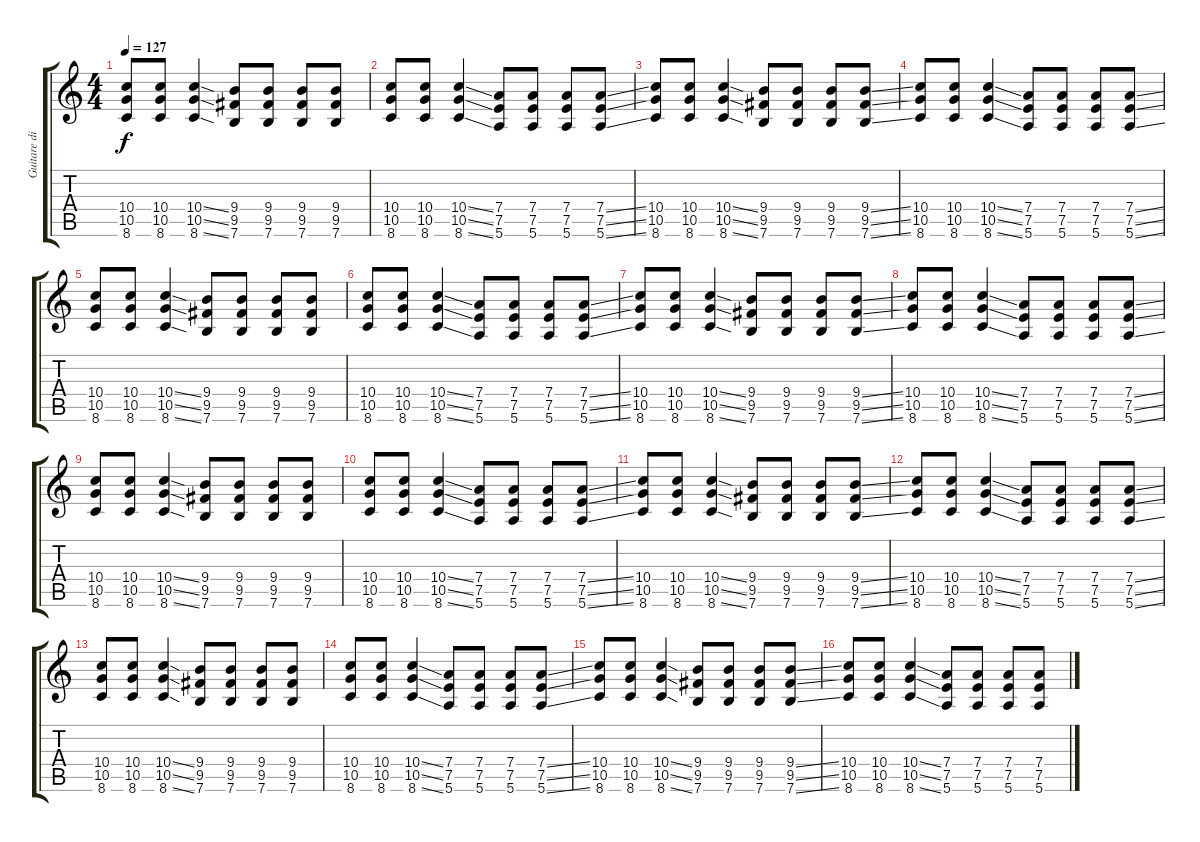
\track ("Guitare disto" "Guitare di") {instrument overdrivenguitar}
\staff {score tabs}
\tuning (E4 B3 G3 D3 A2 E2) {hide}
\ts (4 4)
\tempo 127
\clef g2
\ks c
(10.4 10.5 8.6).8{dy f} (10.4 10.5 8.6).8 (10.4{ss} 10.5{ss} 8.6{ss}).4 (9.4 9.5 7.6).8 (9.4 9.5 7.6).8 (9.4 9.5 7.6).8 (9.4 9.5 7.6).8 |
(10.4 10.5 8.6).8{volume 10} (10.4 10.5 8.6).8 (10.4{ss} 10.5{ss} 8.6{ss}).4 (7.4 7.5 5.6).8 (7.4 7.5 5.6).8 (7.4 7.5 5.6).8 (7.4{ss} 7.5{ss} 5.6{ss}).8 |
(10.4 10.5 8.6).8 (10.4 10.5 8.6).8 (10.4{ss} 10.5{ss} 8.6{ss}).4 (9.4 9.5 7.6).8 (9.4 9.5 7.6).8 (9.4 9.5 7.6).8 (9.4{ss} 9.5{ss} 7.6{ss}).8 |
(10.4 10.5 8.6).8 (10.4 10.5 8.6).8 (10.4{ss} 10.5{ss} 8.6{ss}).4 (7.4 7.5 5.6).8 (7.4 7.5 5.6).8 (7.4 7.5 5.6).8 (7.4{ss} 7.5{ss} 5.6{ss}).8 |
(10.4 10.5 8.6).8 (10.4 10.5 8.6).8 (10.4{ss} 10.5{ss} 8.6{ss}).4 (9.4 9.5 7.6).8 (9.4 9.5 7.6).8 (9.4 9.5 7.6).8 (9.4 9.5 7.6).8 |
(10.4 10.5 8.6).8{volume 10} (10.4 10.5 8.6).8 (10.4{ss} 10.5{ss} 8.6{ss}).4 (7.4 7.5 5.6).8 (7.4 7.5 5.6).8 (7.4 7.5 5.6).8 (7.4{ss} 7.5{ss} 5.6{ss}).8 |
(10.4 10.5 8.6).8 (10.4 10.5 8.6).8 (10.4{ss} 10.5{ss} 8.6{ss}).4 (9.4 9.5 7.6).8 (9.4 9.5 7.6).8 (9.4 9.5 7.6).8 (9.4{ss} 9.5{ss} 7.6{ss}).8 |
(10.4 10.5 8.6).8 (10.4 10.5 8.6).8 (10.4{ss} 10.5{ss} 8.6{ss}).4 (7.4 7.5 5.6).8 (7.4 7.5 5.6).8 (7.4 7.5 5.6).8 (7.4{ss} 7.5{ss} 5.6{ss}).8 |
(10.4 10.5 8.6).8 (10.4 10.5 8.6).8 (10.4{ss} 10.5{ss} 8.6{ss}).4 (9.4 9.5 7.6).8 (9.4 9.5 7.6).8 (9.4 9.5 7.6).8 (9.4 9.5 7.6).8 |
(10.4 10.5 8.6).8{volume 10} (10.4 10.5 8.6).8 (10.4{ss} 10.5{ss} 8.6{ss}).4 (7.4 7.5 5.6).8 (7.4 7.5 5.6).8 (7.4 7.5 5.6).8 (7.4{ss} 7.5{ss} 5.6{ss}).8 |
(10.4 10.5 8.6).8 (10.4 10.5 8.6).8 (10.4{ss} 10.5{ss} 8.6{ss}).4 (9.4 9.5 7.6).8 (9.4 9.5 7.6).8 (9.4 9.5 7.6).8 (9.4{ss} 9.5{ss} 7.6{ss}).8 |
(10.4 10.5 8.6).8 (10.4 10.5 8.6).8 (10.4{ss} 10.5{ss} 8.6{ss}).4 (7.4 7.5 5.6).8 (7.4 7.5 5.6).8 (7.4 7.5 5.6).8 (7.4{ss} 7.5{ss} 5.6{ss}).8 |
(10.4 10.5 8.6).8 (10.4 10.5 8.6).8 (10.4{ss} 10.5{ss} 8.6{ss}).4 (9.4 9.5 7.6).8 (9.4 9.5 7.6).8 (9.4 9.5 7.6).8 (9.4 9.5 7.6).8 |
(10.4 10.5 8.6).8 (10.4 10.5 8.6).8 (10.4{ss} 10.5{ss} 8.6{ss}).4 (7.4 7.5 5.6).8 (7.4 7.5 5.6).8 (7.4 7.5 5.6).8 (7.4{ss} 7.5{ss} 5.6{ss}).8 |
(10.4 10.5 8.6).8 (10.4 10.5 8.6).8 (10.4{ss} 10.5{ss} 8.6{ss}).4 (9.4 9.5 7.6).8 (9.4 9.5 7.6).8 (9.4 9.5 7.6).8 (9.4{ss} 9.5{ss} 7.6{ss}).8 |
(10.4 10.5 8.6).8 (10.4 10.5 8.6).8 (10.4{ss} 10.5{ss} 8.6{ss}).4 (7.4 7.5 5.6).8 (7.4 7.5 5.6).8 (7.4 7.5 5.6).8 (7.4{ss} 7.5{ss} 5.6{ss}).8
